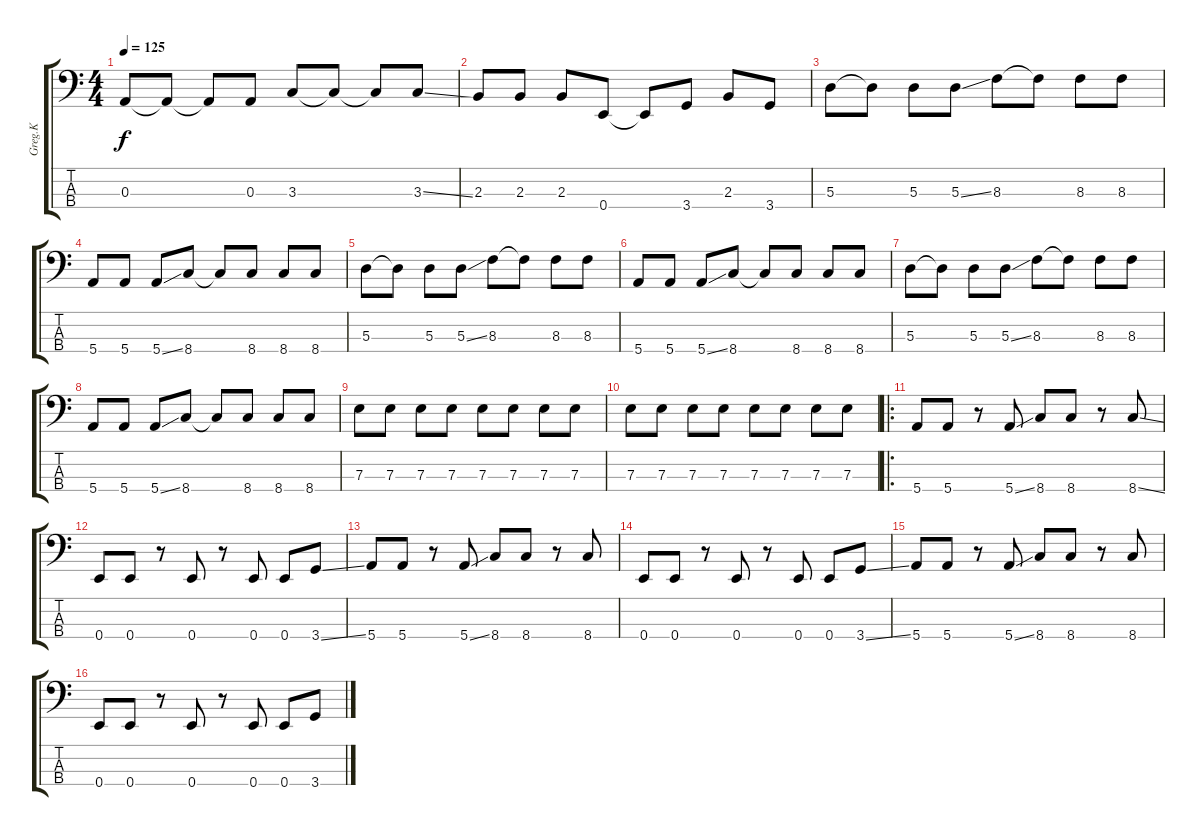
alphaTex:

\track ("Greg.K" "Greg.K") {instrument electricbassfinger}
\staff {score tabs}
\tuning (G2 D2 A1 E1) {hide}
\ts (4 4)
\tempo 125
\clef f4
\ks c
0.3.8{dy f} 0.3{t}.8 0.3{t}.8 0.3.8 3.3.8 3.3{t}.8 3.3{t}.8 3.3{ss}.8 |
2.3.8 2.3.8 2.3.8 0.4.8 0.4{t}.8 3.4.8 2.3.8 3.4.8 |
5.3.8 5.3{t}.8 5.3.8 5.3{ss}.8 8.3.8 8.3{t}.8 8.3.8 8.3.8 |
5.4.8 5.4.8 5.4{ss}.8 8.4.8 8.4{t}.8 8.4.8 8.4.8 8.4.8 |
5.3.8 5.3{t}.8 5.3.8 5.3{ss}.8 8.3.8 8.3{t}.8 8.3.8 8.3.8 |
5.4.8 5.4.8 5.4{ss}.8 8.4.8 8.4{t}.8 8.4.8 8.4.8 8.4.8 |
5.3.8 5.3{t}.8 5.3.8 5.3{ss}.8 8.3.8 8.3{t}.8 8.3.8 8.3.8 |
5.4.8 5.4.8 5.4{ss}.8 8.4.8 8.4{t}.8 8.4.8 8.4.8 8.4.8 |
7.3.8 7.3.8 7.3.8 7.3.8 7.3.8 7.3.8 7.3.8 7.3.8 |
7.3.8 7.3.8 7.3.8 7.3.8 7.3.8 7.3.8 7.3.8 7.3.8 |
\ro
5.4.8 5.4.8 r.8 5.4{ss}.8 8.4.8 8.4.8 r.8 8.4{ss}.8 |
0.4.8 0.4.8 r.8 0.4.8 r.8 0.4.8 0.4.8 3.4{ss}.8 |
5.4.8 5.4.8 r.8 5.4{ss}.8 8.4.8 8.4.8 r.8 8.4.8 |
0.4.8 0.4.8 r.8 0.4.8 r.8 0.4.8 0.4.8 3.4{ss}.8 |
5.4.8 5.4.8 r.8 5.4{ss}.8 8.4.8 8.4.8 r.8 8.4.8 |
0.4.8 0.4.8 r.8 0.4.8 r.8 0.4.8 0.4.8 3.4.8
